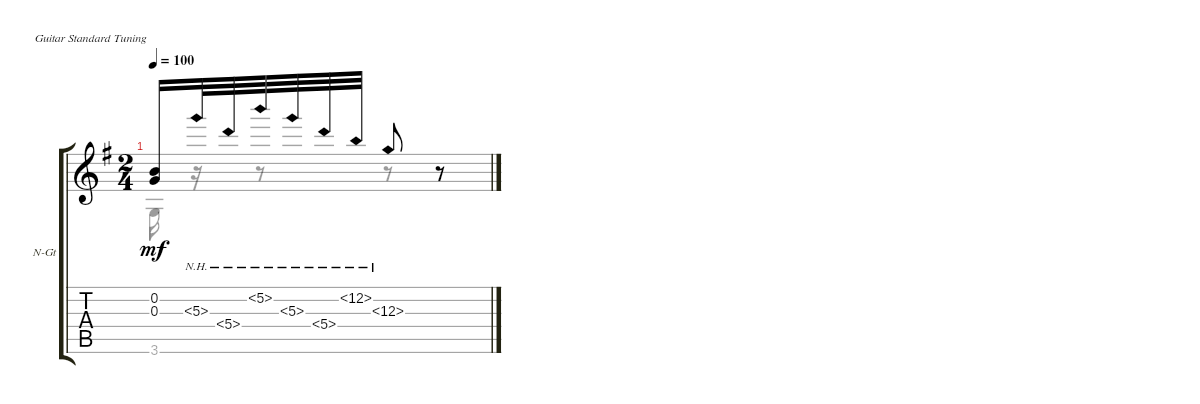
\defaultSystemsLayout 4
\bracketExtendMode groupsimilarinstruments
\firstSystemTrackNameOrientation horizontal
\otherSystemsTrackNameOrientation horizontal
\track ("Nylon Guitar" "N-Gt") {instrument acousticguitarnylon}
\staff {score tabs}
\tuning (E4 B3 G3 D3 A2 E2)
\voice
\ts (2 4)
\tempo 100
\clef g2
\ks g
(0.2 0.3).16{dy mf} 5.3{nh}.32 5.4{nh}.32 5.2{nh}.32 5.3{nh}.32 5.4{nh}.32 12.2{nh}.32 12.3{nh}.8 r.8
\voice
\clef g2
\ottava regular
\simile none
\ks g
3.6.16{dy mf} r.16 r.8 r.8
